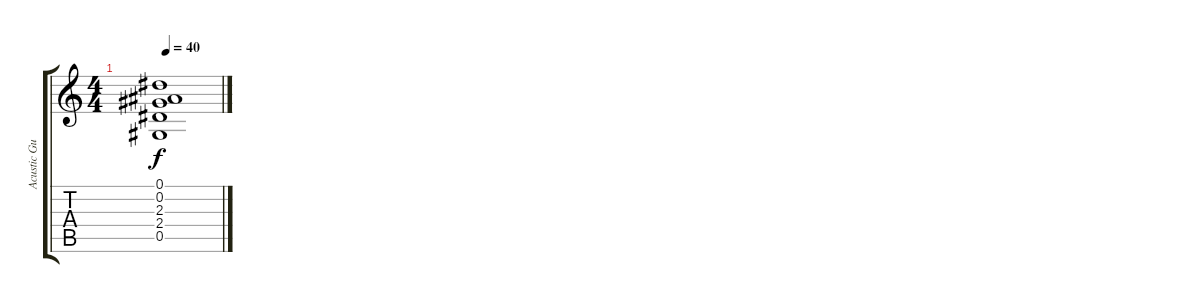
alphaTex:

\track ("Acustic Guitar" "Acustic Gu") {instrument acousticguitarsteel}
\staff {score tabs}
\tuning (Eb4 Bb3 Gb3 Db3 Ab2 Eb2) {hide}
\ts (4 4)
\tempo 40
\clef g2
\ks c
(0.1{t} 0.2{t} 2.3{t} 2.4{t} 0.5{t}).1{dy f}
